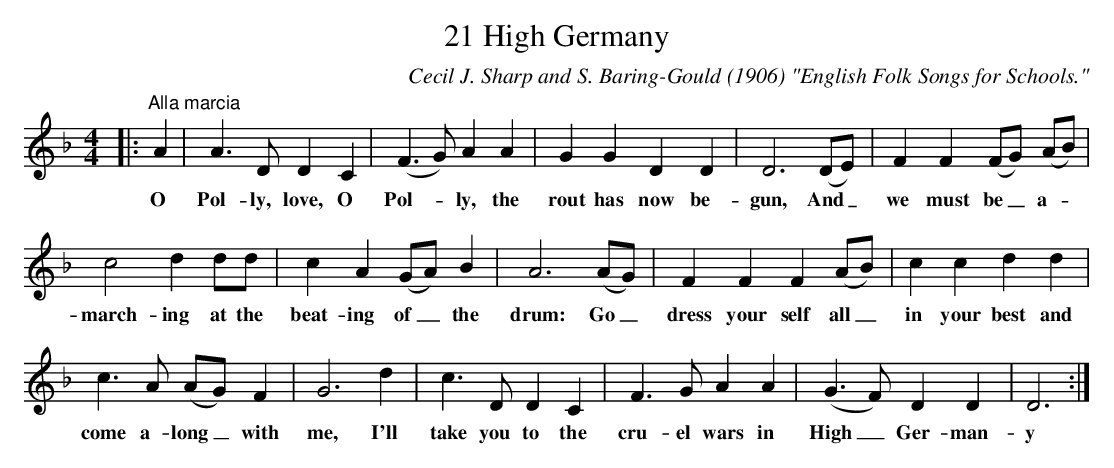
X:1
T:21 High Germany
C:Cecil J. Sharp and S. Baring-Gould (1906) "English Folk Songs for Schools."
L:1/8
M:4/4
K:Dm
|:"^Alla marcia" A2 | A3 D D2 C2 | (F3 G) A2 A2 | G2 G2 D2 D2 | D6 (DE) | F2 F2 (FG) (AB) |$
w: O|Pol- ly, love, O|Pol- * ly, the|rout has  now be-|gun, And _|we  must be _ a- *|
c4 d2 dd | c2 A2 (GA) B2 | A6 (AG) | F2 F2 F2 (AB) | c2 c2 d2 d2 |$ c3 A (AG) F2 | G6 d2 |
w: march- ing at the|beat- ing of _ the|drum: Go _|dress  your self all _|in your best and|come a- long _ with|me, I'll|
c3 D D2 C2 | F3 G A2 A2 | (G3 F) D2 D2 | D6 :|
w: take you to the|cru- el wars in|High _ Ger- man-|y|
